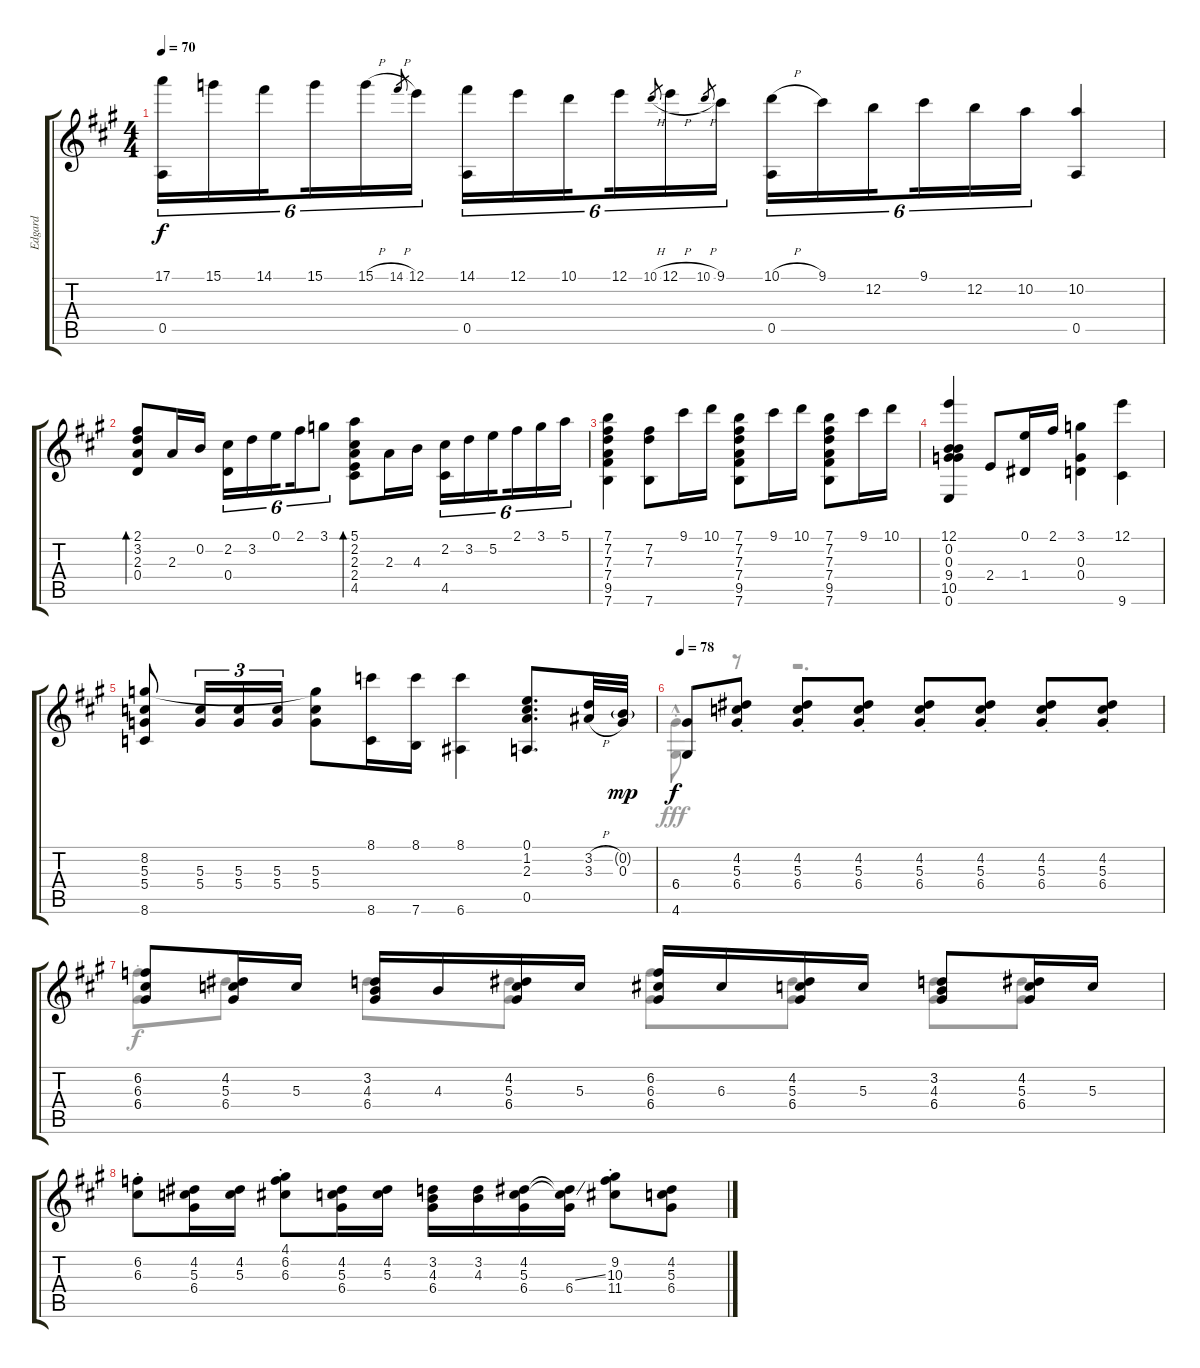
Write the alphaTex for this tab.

\track ("Edgard" "Edgard") {instrument acousticguitarsteel}
\staff {score tabs}
\tuning (E4 B3 G3 D3 A2 E2) {hide}
\voice
\ts (4 4)
\tempo 70
\clef g2
\ks a
(17.1 0.5).16{tu (6 4) dy f} 15.1.16{tu (6 4)} 14.1.16{tu (6 4) beam splitsecondary} 15.1.16{tu (6 4)} 15.1{h}.16{tu (6 4)} 14.1{h}.8{gr} 12.1.16{tu (6 4)} (14.1 0.5).16{tu (6 4)} 12.1.16{tu (6 4)} 10.1.16{tu (6 4) beam splitsecondary} 12.1.16{tu (6 4)} 10.1{h}.8{gr} 12.1{h}.16{tu (6 4)} 10.1{h}.8{gr} 9.1.16{tu (6 4)} (10.1{h} 0.5).16{tu (6 4)} 9.1.16{tu (6 4)} 12.2.16{tu (6 4) beam splitsecondary} 9.1.16{tu (6 4)} 12.2.16{tu (6 4)} 10.2.16{tu (6 4)} (10.2 0.5).4 |
(2.1 3.2 2.3 0.4).8{bd 60} 2.3.16 0.2.16 (2.2 0.4).16{tu (6 4)} 3.2.16{tu (6 4)} 0.1.16{tu (6 4) beam splitsecondary} 2.1.16{tu (6 4)} 3.1.8{tu (6 4)} (5.1 2.2 2.3 2.4 4.5).8{bd 30} 2.3.16 4.3.16 (2.2 4.5).16{tu (6 4)} 3.2.16{tu (6 4)} 5.2.16{tu (6 4) beam splitsecondary} 2.1.16{tu (6 4)} 3.1.16{tu (6 4)} 5.1.16{tu (6 4)} |
(7.1 7.2 7.3 7.4 9.5 7.6).4 (7.2 7.3 7.6).8 9.1.16 10.1.16 (7.1 7.2 7.3 7.4 9.5 7.6).8 9.1.16 10.1.16 (7.1 7.2 7.3 7.4 9.5 7.6).8 9.1.16 10.1.16 |
(12.1 0.2 0.3 9.4 10.5 0.6).4 2.4.8 (0.1 1.4).16 2.1.16 (3.1 0.3 0.4).4 (12.1 9.6).4 |
(8.2 5.3 5.4 8.6).8 (5.3 5.4).16{tu (3 2)} (5.3 5.4).16{tu (3 2)} (5.3 5.4).16{tu (3 2)} (8.2{t} 5.3 5.4).8 (8.1 8.6).16 (8.1 7.6).16 (8.1 6.6).4 (0.1 1.2 2.3 0.5).8{d} (3.2{h} 3.3{h}).32 (0.2{g} 0.3).32{dy mp} |
\tempo 73
\tempo 78
(6.4 4.6).8{dy f} (4.2{st} 5.3{st} 6.4{st}).8 (4.2{st} 5.3{st} 6.4{st}).8 (4.2{st} 5.3{st} 6.4{st}).8 (4.2{st} 5.3{st} 6.4{st}).8 (4.2{st} 5.3{st} 6.4{st}).8 (4.2{st} 5.3{st} 6.4{st}).8 (4.2{st} 5.3{st} 6.4{st}).8 |
(6.2 6.3 6.4).8 (4.2 5.3 6.4).16 5.3.16 (3.2 4.3 6.4).16 4.3.16 (4.2 5.3 6.4).16 5.3.16 (6.2 6.3 6.4).16 6.3.16 (4.2 5.3 6.4).16 5.3.16 (3.2 4.3 6.4).8 (4.2 5.3 6.4).16 5.3.16 |
(6.2{st} 6.3).8 (4.2 5.3 6.4).16 (4.2 5.3).16 (4.1{st} 6.2{st} 6.3).8 (4.2 5.3 6.4).16 (4.2 5.3).16 (3.2 4.3 6.4).16 (3.2 4.3).16 (4.2 5.3 6.4).16 (4.2{t} 5.3{ss t} 6.4).16 (9.2{st} 10.3{st} 11.4).8 (4.2 5.3 6.4).8
\voice
\clef g2
\ottava regular
\simile none
\ks a
|
|
|
|
|
(6.4{hac st} 4.6{hac st}).8{dy fff} r.8 r.2{d} |
(6.2{st} 6.4{st}).8{dy f} 4.2.8 3.2.8 (4.2 6.4).8 (6.2 6.4).8 (4.2 6.4).8 (3.2 6.4).8 (4.2 6.4).8 |
